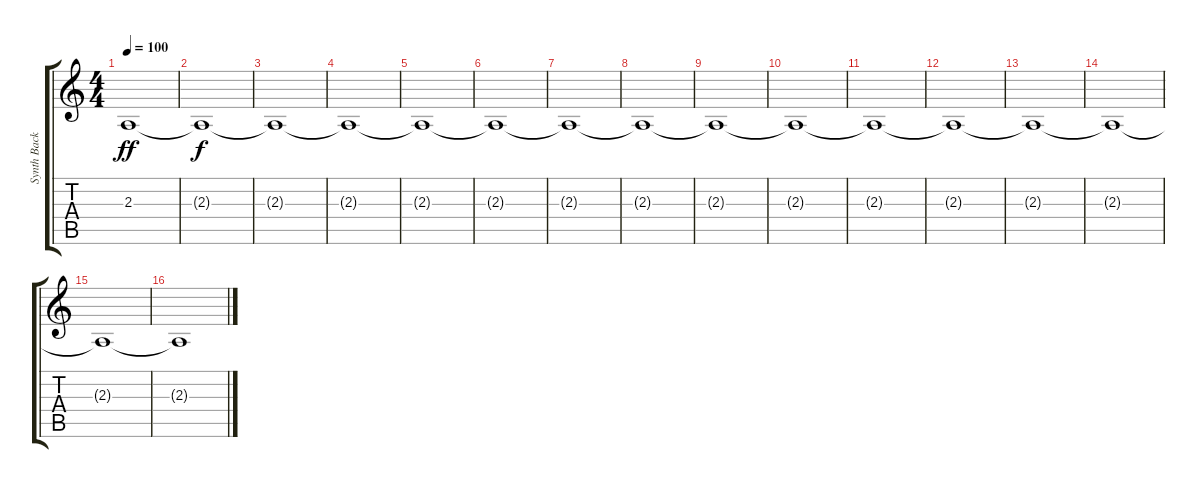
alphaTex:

\track ("Synth Backup" "Synth Back") {instrument fx6goblins}
\staff {score tabs}
\tuning (E4 B3 G3 D3 A2 E2) {hide}
\ts (4 4)
\tempo 100
\clef g2
\ks c
2.3.1{dy ff instrument fx6goblins} |
2.3{t}.1{dy f} |
2.3{t}.1 |
2.3{t}.1 |
2.3{t}.1 |
2.3{t}.1 |
2.3{t}.1 |
2.3{t}.1 |
2.3{t}.1 |
2.3{t}.1 |
2.3{t}.1 |
2.3{t}.1 |
2.3{t}.1 |
2.3{t}.1 |
2.3{t}.1 |
2.3{t}.1
